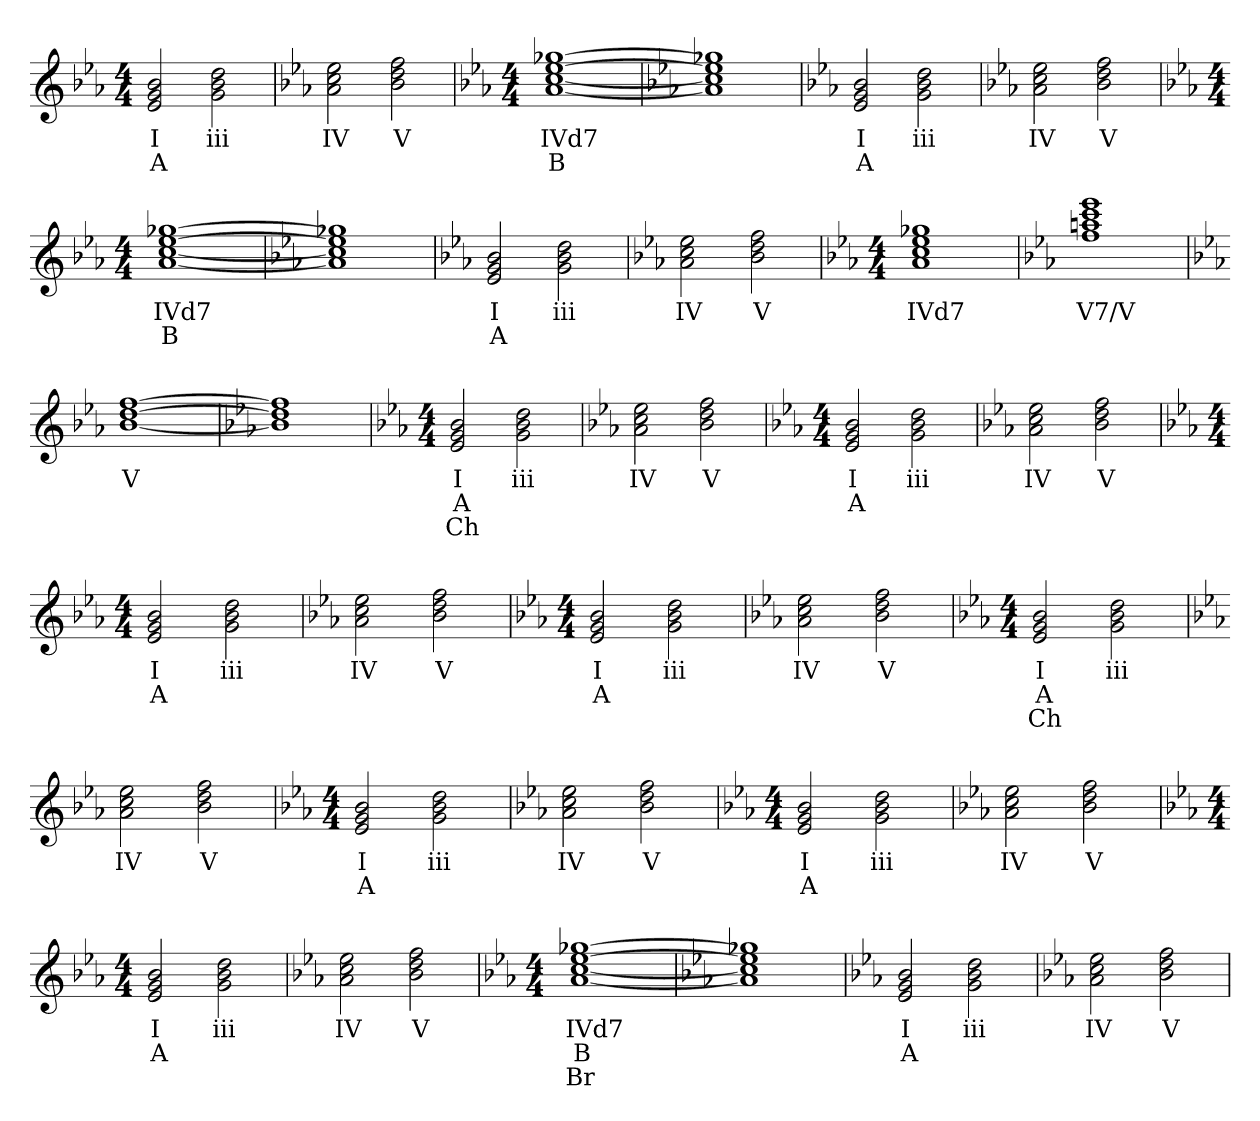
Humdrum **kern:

**kern	**text	**text	**text
*part1	*part1	*part1	*part1
*staff1	*staff1	*staff1	*staff1
*k[b-e-a-]	*	*	*
*E-:	*	*	*
*M4/4	*	*	*
=	=	=	=
2e- 2g 2b-	I	A	.
2g 2b- 2dd	iii	.	.
=	=	=	=
*k[b-e-a-]	*	*	*
*E-:	*	*	*
2a- 2cc 2ee-	IV	.	.
2b- 2dd 2ff	V	.	.
=	=	=	=
*k[b-e-a-]	*	*	*
*E-:	*	*	*
*M4/4	*	*	*
[1a- [1cc [1ee- [1gg-X	IVd7	B	.
=	=	=	=
*k[b-e-a-]	*	*	*
*E-:	*	*	*
1a-] 1cc] 1ee-] 1gg-X]	.	.	.
=	=	=	=
*k[b-e-a-]	*	*	*
*E-:	*	*	*
2e- 2g 2b-	I	A	.
2g 2b- 2dd	iii	.	.
=	=	=	=
*k[b-e-a-]	*	*	*
*E-:	*	*	*
2a- 2cc 2ee-	IV	.	.
2b- 2dd 2ff	V	.	.
=	=	=	=
*k[b-e-a-]	*	*	*
*E-:	*	*	*
*M4/4	*	*	*
[1a- [1cc [1ee- [1gg-X	IVd7	B	.
=	=	=	=
*k[b-e-a-]	*	*	*
*E-:	*	*	*
1a-] 1cc] 1ee-] 1gg-X]	.	.	.
=	=	=	=
*k[b-e-a-]	*	*	*
*E-:	*	*	*
2e- 2g 2b-	I	A	.
2g 2b- 2dd	iii	.	.
=	=	=	=
*k[b-e-a-]	*	*	*
*E-:	*	*	*
2a- 2cc 2ee-	IV	.	.
2b- 2dd 2ff	V	.	.
=	=	=	=
*k[b-e-a-]	*	*	*
*E-:	*	*	*
*M4/4	*	*	*
1a- 1cc 1ee- 1gg-X	IVd7	.	.
=	=	=	=
*k[b-e-a-]	*	*	*
*E-:	*	*	*
1ff 1aan 1ccc 1eee-	V7/V	.	.
=	=	=	=
*k[b-e-a-]	*	*	*
*E-:	*	*	*
[1b- [1dd [1ff	V	.	.
=	=	=	=
*k[b-e-a-]	*	*	*
*E-:	*	*	*
1b-] 1dd] 1ff]	.	.	.
=	=	=	=
*k[b-e-a-]	*	*	*
*E-:	*	*	*
*M4/4	*	*	*
2e- 2g 2b-	I	A	Ch
2g 2b- 2dd	iii	.	.
=	=	=	=
*k[b-e-a-]	*	*	*
*E-:	*	*	*
2a- 2cc 2ee-	IV	.	.
2b- 2dd 2ff	V	.	.
=	=	=	=
*k[b-e-a-]	*	*	*
*E-:	*	*	*
*M4/4	*	*	*
2e- 2g 2b-	I	A	.
2g 2b- 2dd	iii	.	.
=	=	=	=
*k[b-e-a-]	*	*	*
*E-:	*	*	*
2a- 2cc 2ee-	IV	.	.
2b- 2dd 2ff	V	.	.
=	=	=	=
*k[b-e-a-]	*	*	*
*E-:	*	*	*
*M4/4	*	*	*
2e- 2g 2b-	I	A	.
2g 2b- 2dd	iii	.	.
=	=	=	=
*k[b-e-a-]	*	*	*
*E-:	*	*	*
2a- 2cc 2ee-	IV	.	.
2b- 2dd 2ff	V	.	.
=	=	=	=
*k[b-e-a-]	*	*	*
*E-:	*	*	*
*M4/4	*	*	*
2e- 2g 2b-	I	A	.
2g 2b- 2dd	iii	.	.
=	=	=	=
*k[b-e-a-]	*	*	*
*E-:	*	*	*
2a- 2cc 2ee-	IV	.	.
2b- 2dd 2ff	V	.	.
=	=	=	=
*k[b-e-a-]	*	*	*
*E-:	*	*	*
*M4/4	*	*	*
2e- 2g 2b-	I	A	Ch
2g 2b- 2dd	iii	.	.
=	=	=	=
*k[b-e-a-]	*	*	*
*E-:	*	*	*
2a- 2cc 2ee-	IV	.	.
2b- 2dd 2ff	V	.	.
=	=	=	=
*k[b-e-a-]	*	*	*
*E-:	*	*	*
*M4/4	*	*	*
2e- 2g 2b-	I	A	.
2g 2b- 2dd	iii	.	.
=	=	=	=
*k[b-e-a-]	*	*	*
*E-:	*	*	*
2a- 2cc 2ee-	IV	.	.
2b- 2dd 2ff	V	.	.
=	=	=	=
*k[b-e-a-]	*	*	*
*E-:	*	*	*
*M4/4	*	*	*
2e- 2g 2b-	I	A	.
2g 2b- 2dd	iii	.	.
=	=	=	=
*k[b-e-a-]	*	*	*
*E-:	*	*	*
2a- 2cc 2ee-	IV	.	.
2b- 2dd 2ff	V	.	.
=	=	=	=
*k[b-e-a-]	*	*	*
*E-:	*	*	*
*M4/4	*	*	*
2e- 2g 2b-	I	A	.
2g 2b- 2dd	iii	.	.
=	=	=	=
*k[b-e-a-]	*	*	*
*E-:	*	*	*
2a- 2cc 2ee-	IV	.	.
2b- 2dd 2ff	V	.	.
=	=	=	=
*k[b-e-a-]	*	*	*
*E-:	*	*	*
*M4/4	*	*	*
[1a- [1cc [1ee- [1gg-X	IVd7	B	Br
=	=	=	=
*k[b-e-a-]	*	*	*
*E-:	*	*	*
1a-] 1cc] 1ee-] 1gg-X]	.	.	.
=	=	=	=
*k[b-e-a-]	*	*	*
*E-:	*	*	*
2e- 2g 2b-	I	A	.
2g 2b- 2dd	iii	.	.
=	=	=	=
*k[b-e-a-]	*	*	*
*E-:	*	*	*
2a- 2cc 2ee-	IV	.	.
2b- 2dd 2ff	V	.	.
=	=	=	=
*-	*-	*-	*-
